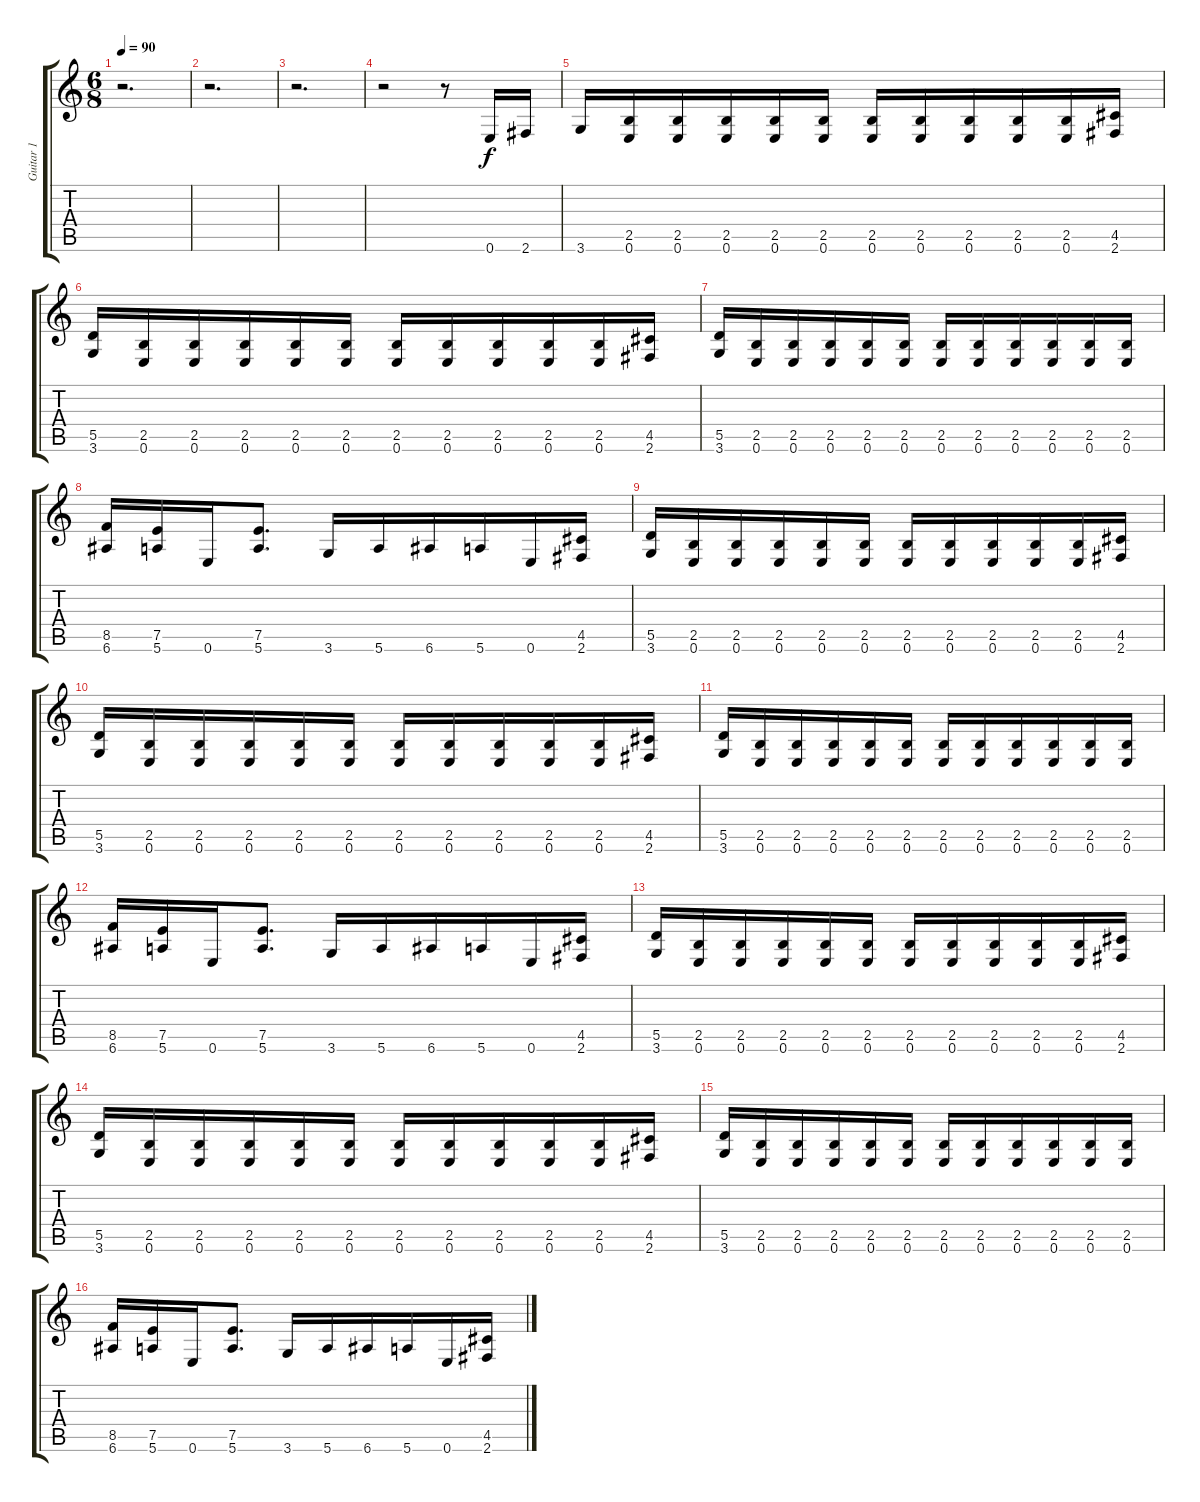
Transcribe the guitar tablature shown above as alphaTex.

\track ("Guitar 1" "Guitar 1") {instrument distortionguitar}
\staff {score tabs}
\tuning (E4 B3 G3 D3 A2 E2) {hide}
\ts (6 8)
\tempo 90
\clef g2
\ks c
r.2{d dy f} |
r.2{d} |
r.2{d} |
r.2 r.8 0.6.16 2.6.16 |
3.6.16 (2.5 0.6).16 (2.5 0.6).16 (2.5 0.6).16 (2.5 0.6).16 (2.5 0.6).16 (2.5 0.6).16 (2.5 0.6).16 (2.5 0.6).16 (2.5 0.6).16 (2.5 0.6).16 (4.5 2.6).16 |
(5.5 3.6).16 (2.5 0.6).16 (2.5 0.6).16 (2.5 0.6).16 (2.5 0.6).16 (2.5 0.6).16 (2.5 0.6).16 (2.5 0.6).16 (2.5 0.6).16 (2.5 0.6).16 (2.5 0.6).16 (4.5 2.6).16 |
(5.5 3.6).16 (2.5 0.6).16 (2.5 0.6).16 (2.5 0.6).16 (2.5 0.6).16 (2.5 0.6).16 (2.5 0.6).16 (2.5 0.6).16 (2.5 0.6).16 (2.5 0.6).16 (2.5 0.6).16 (2.5 0.6).16 |
(8.5 6.6).16 (7.5 5.6).16 0.6.16 (7.5 5.6).8{d} 3.6.16 5.6.16 6.6.16 5.6.16 0.6.16 (4.5 2.6).16 |
(5.5 3.6).16 (2.5 0.6).16 (2.5 0.6).16 (2.5 0.6).16 (2.5 0.6).16 (2.5 0.6).16 (2.5 0.6).16 (2.5 0.6).16 (2.5 0.6).16 (2.5 0.6).16 (2.5 0.6).16 (4.5 2.6).16 |
(5.5 3.6).16 (2.5 0.6).16 (2.5 0.6).16 (2.5 0.6).16 (2.5 0.6).16 (2.5 0.6).16 (2.5 0.6).16 (2.5 0.6).16 (2.5 0.6).16 (2.5 0.6).16 (2.5 0.6).16 (4.5 2.6).16 |
(5.5 3.6).16 (2.5 0.6).16 (2.5 0.6).16 (2.5 0.6).16 (2.5 0.6).16 (2.5 0.6).16 (2.5 0.6).16 (2.5 0.6).16 (2.5 0.6).16 (2.5 0.6).16 (2.5 0.6).16 (2.5 0.6).16 |
(8.5 6.6).16 (7.5 5.6).16 0.6.16 (7.5 5.6).8{d} 3.6.16 5.6.16 6.6.16 5.6.16 0.6.16 (4.5 2.6).16 |
(5.5 3.6).16 (2.5 0.6).16 (2.5 0.6).16 (2.5 0.6).16 (2.5 0.6).16 (2.5 0.6).16 (2.5 0.6).16 (2.5 0.6).16 (2.5 0.6).16 (2.5 0.6).16 (2.5 0.6).16 (4.5 2.6).16 |
(5.5 3.6).16 (2.5 0.6).16 (2.5 0.6).16 (2.5 0.6).16 (2.5 0.6).16 (2.5 0.6).16 (2.5 0.6).16 (2.5 0.6).16 (2.5 0.6).16 (2.5 0.6).16 (2.5 0.6).16 (4.5 2.6).16 |
(5.5 3.6).16 (2.5 0.6).16 (2.5 0.6).16 (2.5 0.6).16 (2.5 0.6).16 (2.5 0.6).16 (2.5 0.6).16 (2.5 0.6).16 (2.5 0.6).16 (2.5 0.6).16 (2.5 0.6).16 (2.5 0.6).16 |
(8.5 6.6).16 (7.5 5.6).16 0.6.16 (7.5 5.6).8{d} 3.6.16 5.6.16 6.6.16 5.6.16 0.6.16 (4.5 2.6).16
